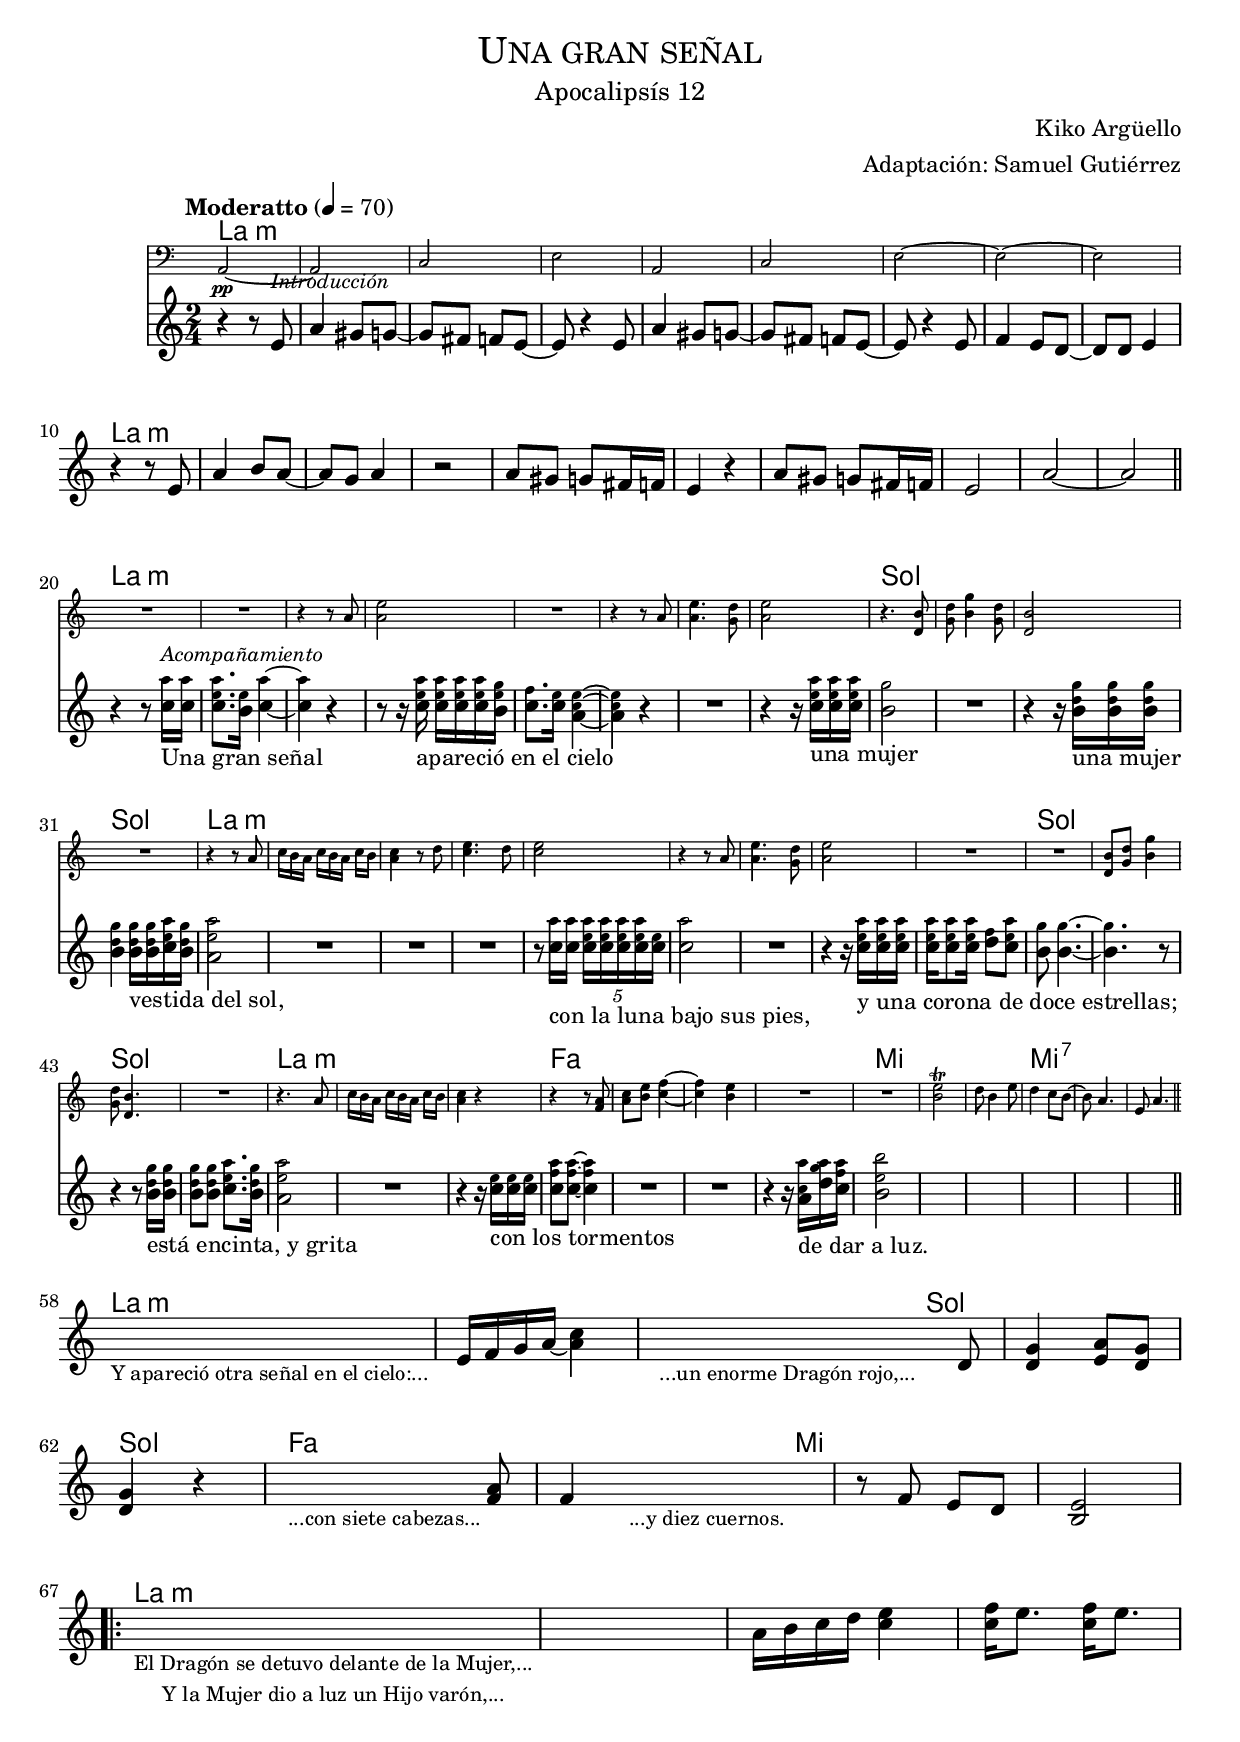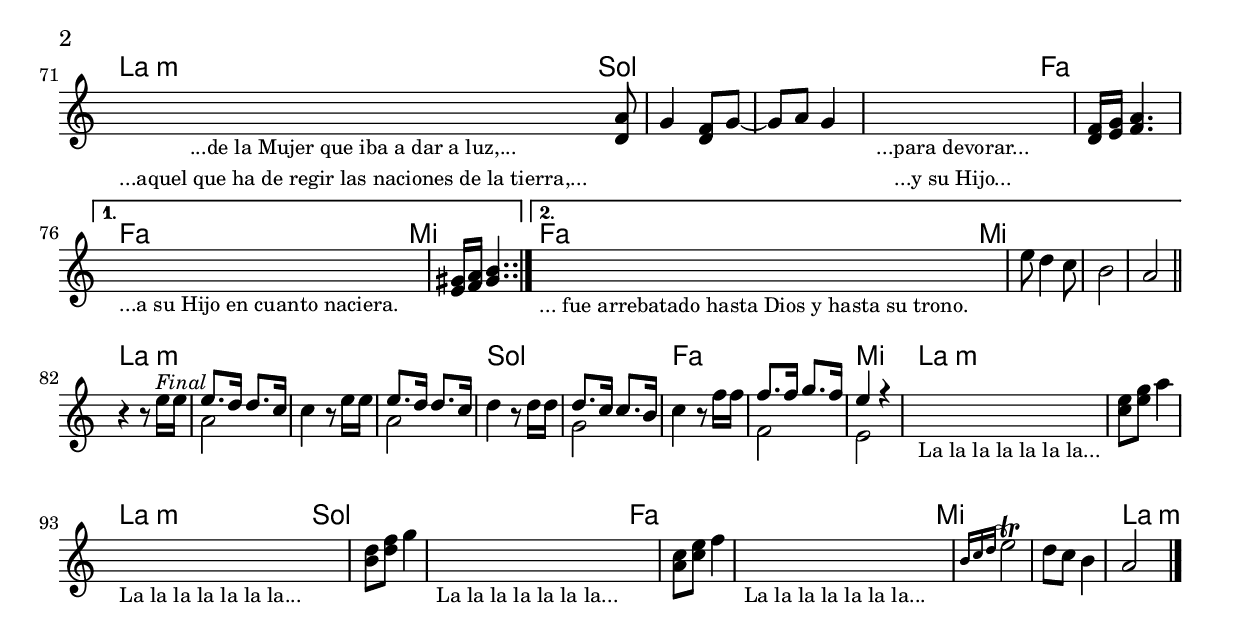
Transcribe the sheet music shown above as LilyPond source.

% Una gran señal - María Paloma Incorrupta
% by serachsam

\language "espanol"
\version "2.23.2"

% --- Global parameters
%particle = 0
%jump = \break
%time = 4

% --- Includes

title = "Una gran señal"
subtitle = "Apocalipsís 12"
subsubtitle = ""
autor = "Kiko Argüello"
arranger = "Adaptación: Samuel Gutiérrez"
other = ""
papper = "letter"
size = 20

global = {
  \tempo "Moderatto" 4 = 70
  \time 2/4
  \key la \minor

  s2*19
  \bar "||"
  s2*38
  \bar "||"
  s2*9
  \repeat volta 2 {
    s2*9
    \alternative { 
      {s2*2 }
      { s2*4 }
    }
  }
  \bar "||"
  s2*19
  \bar "|."
}

harmonies = \new ChordNames {
  \set ChordNames.midiInstrument = "church organ"
  \set ChordNames.midiMaximumVolume = #0.5
  \set chordChanges = ##t
  \chordmode {
    \italianChords
    la2:m |
    la2:m |
    la2:m |
    la2:m |
    la2:m |
    la2:m |
    la2:m |
    la2:m |
    la2:m |
    la2:m |
    la2:m |
    la2:m |
    la2:m |
    la2:m |
    la2:m |
    la2:m |
    la2:m |
    la2:m |
    la2:m |
    la2:m |
    la2:m |
    la2:m |
    la2:m |
    la2:m |
    la2:m |
    la2:m |
    la2:m |
    sol2 |
    sol2 |
    sol2 |
    sol2 |
    la2:m |
    la2:m |
    la2:m |
    la2:m |
    la2:m |
    la2:m |
    la2:m |
    la2:m |
    la2:m |
    sol2 |
    sol2 |
    sol2 |
    sol2 |
    la2:m |
    la2:m |
    la2:m |
    fa2 |
    fa2 |
    fa2 |
    fa2 |
    mi2 |
    mi2 |
    mi2 |
    mi2:7 |
    mi2:7 |
    mi2:7 |
    la2:m |
    la2:m |
    la4:m sol4 |
    sol2 |
    sol2 |
    fa2 |
    fa4. mi8 |
    mi2 |
    mi2 |
    la2:m |
    la2:m |
    la2:m |
    la2:m |
    la4:m sol4 |
    sol2 |
    sol2 |
    sol4 fa4 |
    fa2 |
    fa4 mi4 |
    mi2 |
    fa4 mi4 |
    mi2 |
    mi2 |
    mi2 |
    la2:m |
    la2:m |
    la2:m |
    la2:m |
    sol2 |
    sol2 |
    fa2 | 
    fa2 |
    mi2 |
    la2:m |
    la2:m |
    la4:m sol4 |
    sol2 |
    sol4 fa4 |
    fa2 |
    fa4 mi4 |
    mi2 |
    mi2 |
    la2:m |
  }
}

instrument = \relative do' {
  \compressEmptyMeasures
  \dynamicUp

  <<
    {
      r4 r8 mi8^\markup { \small \italic Introducción } | %2
      la4 sols8 sol8~ | %3
      sol8 fas8 fa8 mi8~ | %4
      mi8 r4 mi8 | %5
      la4 sols8 sol8~ | %6
      sol8 fas8 fa8 mi8~ | %7
      mi8 r4 mi8 | %8
      fa4 mi8 re8~ | %9
      re8 re8 mi4 | %10
    }
    \new Staff \with {
      \remove "Time_signature_engraver"
      alignAboveContext = "main"
      \magnifyStaff #2/3
      \override VerticalAxisGroup.default-staff-staff-spacing = #'((basic-distance . 6) (padding . -10))
    } {
      \set Staff.midiInstrument = #"bassoon"
      \clef bass
      la,,2\pp~ |
      la2 |
      do2 |
      mi2 |
      la,2 |
      do2 |
      mi2~ |
      mi2~ |
      mi2 |
    }
  >>
  \break
  r4 r8 mi'8 | %11
  la4 si8 la8~ | %12
  la8 sol8 la4 |%13
  r2 | %14
  la8 sols8 sol8 fas16 fa | %15
  mi4 r4 | %16
  la8 sols8 sol8 fas16 fa | %17
  mi2 la2~ | %18
  la2 | \break %19
  <<
    {
      r4 r8 <do \tweak font-size -3 la'>16_\markup{ "Una gran señal" }^\markup { \small \italic Acompañamiento } <do \tweak font-size -3 la'> |
      <do \tweak font-size -3 mi \tweak font-size -3 la>8. <si \tweak font-size -3 mi>16 <do \tweak font-size -3 la'>4~ |
      <do \tweak font-size -3 la'>4 r |
      r8 r16 <do \tweak font-size -3 mi \tweak font-size -3 la>_\markup{ "apareció en el cielo" } <do \tweak font-size -3 mi \tweak font-size -3 la> <do \tweak font-size -3 mi \tweak font-size -3 la> <do \tweak font-size -3 mi \tweak font-size -3 la> <si \tweak font-size -3 mi \tweak font-size -3 sol> |
      <do \tweak font-size -3 fa>8. <do \tweak font-size -3 mi>16 <la \tweak font-size -3 do \tweak font-size -3 mi>4~ |
      <la \tweak font-size -3 do \tweak font-size -3 mi>4 r |
      R2 |
      r4 r16 <do \tweak font-size -3 mi \tweak font-size -3 la>_\markup{ "una mujer" } <do \tweak font-size -3 mi \tweak font-size -3 la> <do \tweak font-size -3 mi \tweak font-size -3 la> |
      <si \tweak font-size -3 sol'>2 |
      R2 |
      r4 r16 <si \tweak font-size -3 re \tweak font-size -3 sol>_\markup{ "una mujer" } <si \tweak font-size -3 re \tweak font-size -3 sol> <si \tweak font-size -3 re \tweak font-size -3 sol> |
      <si \tweak font-size -3 re \tweak font-size -3 sol>4 <si \tweak font-size -3 re \tweak font-size -3 sol>16_\markup{ "vestida del sol," } <si \tweak font-size -3 re \tweak font-size -3 sol> <do \tweak font-size -3 mi \tweak font-size -3 la> <si \tweak font-size -3 re \tweak font-size -3 sol> |
      <la \tweak font-size -3 mi' \tweak font-size -3 la>2 |
      R2 |
      R2 |
      R2 |
      r8 <do \tweak font-size -3 la'>16_\markup{ "con la luna bajo sus pies," } <do \tweak font-size -3 la'> \tuplet 5/4 {<do \tweak font-size -3 mi \tweak font-size -3 la> <do \tweak font-size -3 mi \tweak font-size -3 la> <do \tweak font-size -3 mi \tweak font-size -3 la> <do \tweak font-size -3 mi \tweak font-size -3 la> <do \tweak font-size -3 mi>} |
      <do \tweak font-size -3 la'>2 |
      R2 |
      r4 r16 <do \tweak font-size -3 mi \tweak font-size -3 la>_\markup{ "y una corona de doce estrellas;" } <do \tweak font-size -3 mi \tweak font-size -3 la> <do \tweak font-size -3 mi \tweak font-size -3 la> |
      <do \tweak font-size -3 mi \tweak font-size -3 la>16 <do \tweak font-size -3 mi \tweak font-size -3 la>8 <do \tweak font-size -3 mi \tweak font-size -3 la>16 <re \tweak font-size -3 fa>8 <do \tweak font-size -3 mi \tweak font-size -3 la> |
      <si \tweak font-size -3 sol'>8 <si \tweak font-size -3 sol'>4.~ |
      <si \tweak font-size -3 sol'>4. r8 |
      r4 r8 <si \tweak font-size -3 re \tweak font-size -3 sol>16_\markup{ "está encinta, y grita" } <si \tweak font-size -3 re \tweak font-size -3 sol> |
      <si \tweak font-size -3 re \tweak font-size -3 sol>8 <si \tweak font-size -3 re \tweak font-size -3 sol> <do \tweak font-size -3 mi \tweak font-size -3 la>8. <si \tweak font-size -3 re \tweak font-size -3 sol>16 |
      <la \tweak font-size -3 mi' \tweak font-size -3 la>2 |
      R2 |
      r4 r16 <do \tweak font-size -3 mi>_\markup{ "con los tormentos" } <do \tweak font-size -3 mi> <do \tweak font-size -3 mi> |
      <do \tweak font-size -3 fa \tweak font-size -3 la>8 <do \tweak font-size -3 fa \tweak font-size -3 la>~ <do \tweak font-size -3 fa \tweak font-size -3 la>4 |
      R2 |
      R2 |
      r4 r16 <la \tweak font-size -3 do \tweak font-size -3 la'>_\markup{ "de dar a luz." } <re \tweak font-size -3 sol \tweak font-size -3 la> <do \tweak font-size -3 fa \tweak font-size -3 la> |
      <si \tweak font-size -3 mi \tweak font-size -3 si'>2 |
    }
    \new Staff \with {
      \remove "Time_signature_engraver"
      alignAboveContext = "main"
      \magnifyStaff #2/3
    } {
      \set Staff.midiInstrument = #"oboe"
      R2 |
      R2 |
      r4 r8 la |
      <la mi'>2 |
      R2 |
      r4 r8 la |
      <la mi'>4. <sol re'>8 | %20
      <la mi'>2 | %21
      r4. <re, si'>8 |
      <sol re'>8 <si sol'>4 <sol re'>8 | %22
      <re si'>2 | %23
      R2 |
      r4 r8 la'8 | %24
      do16[ si la] do[ si la] do si | %25
      <la do>4 r8 re | %26
      <do mi>4. re8 |
      <do mi>2 |
      r4 r8 la | %27
      <la mi'>4. <sol re'>8 | %28
      <la mi'>2 | %29
      R2 |
      R2 |
      <re, si'>8 <sol re'>8 <si sol'>4 |
      <sol re'>8 <re si'>4. | %23
      R2 |
      r4. la'8 | %32
      do16[ si la] do[ si la] do si | %33
      <la do>4 r | %34
      r4 r8 <fa la> |
      <la do>8 <si mi> <do fa>4~ |%35
      <do fa>4 <si mi> |
      R2 |
      R2 |
      <si mi>2\trill |
      re8 si4 mi8 |
      re4 do8 si~ |%36
      si8 la4. | %37
      mi8 la4. |
    }
  >>
  \break
  \textLengthOn
  s2_\markup \center-column { \small "Y apareció otra señal en el cielo:..." } |
  \textLengthOff
  mi16 fa sol la~ <la do>4 | %39
  \textLengthOn
  s4._\markup \center-column { \small "...un enorme Dragón rojo,..." } re,8 | %40
  \textLengthOff
  <re sol>4 <mi la>8 <re sol>8 | %41
  <re sol>4 r | %42
  \textLengthOn
  s4._\markup \center-column { \small "...con siete cabezas..." } <fa la>8 | %43
  \textLengthOff
  \textLengthOn
  fa4 s4_\markup \center-column { \small "...y diez cuernos." } | %44
  \textLengthOff
  r8 fa mi re | %46
  <si mi>2 | %47
  \break
  \textLengthOn
  s1_\markup {
    \center-column {
      \small "El Dragón se detuvo delante de la Mujer,..."
      \small "Y la Mujer dio a luz un Hijo varón,..."
    }
  } |
  \textLengthOff
  la'16 si do re <do mi>4 | %48
  <do fa>16 mi8. <do fa>16 mi8. | %49
  \textLengthOn
  s4._\markup {
    \center-column {
      \small "...de la Mujer que iba a dar a luz,..."
      \small "...aquel que ha de regir las naciones de la tierra,..."
    }
  } <re, la'>8 | %50
  \textLengthOff
  sol4 <re fa>8 sol8~ |%51
  sol8 la8 sol4 | %52
  \textLengthOn
  s2_\markup {
    \center-column {
      \small "...para devorar..."
      \small "...y su Hijo..."
    }
  } |
  \textLengthOff
  <re fa>16 <mi sol> <fa la>4. | %53
  \textLengthOn
  s2_\markup { \center-column { \small "...a su Hijo en cuanto naciera." }} |
  \textLengthOff
  <mi sols>16 <fa la> <sols si>4. | %54
  \textLengthOn
  s2_\markup { \center-column { \small "... fue arrebatado hasta Dios y hasta su trono." }} |
  \textLengthOff
  mi'8 re4 do8 |
  si2 |
  la2 | \break
  r4 r8 mi'16^\markup { \small \italic Final } mi |
  <<
    {mi8. re16 re8. do16} 
    \\
    {la2}
  >> | %55
  do4 r8 mi16 mi | %56
  <<
    {mi8. re16 re8. do16}
    \\
    {la2}
  >> | %57
  re4 r8 re16 re | %58
  <<
    {re8. do16 do8. si16}
    \\
    {sol2}
  >> | %59
  do4 r8 fa16 fa | %60
  <<
    {fa8. fa16 sol8. fa16}
    \\
    {fa,2}
  >> | %61
  <<
    {mi'4 r}
    \\
    {mi,2}
  >> | %62
  \textLengthOn
  s2_\markup \center-column { \small "La la la la la la la..." } |
  \textLengthOff
  <do' mi>8 <mi sol> la4 | %63
  \textLengthOn
  s2_\markup \center-column { \small "La la la la la la la..." } |
  \textLengthOff
  <re, si>8 <re fa> sol4 | %64
  \textLengthOn
  s2_\markup \center-column { \small "La la la la la la la..." } |
  \textLengthOff
  <la, do>8 <do mi> fa4 | %65
  \textLengthOn
  s2_\markup \center-column { \small "La la la la la la la..." } |
  \textLengthOff
  \grace { si,16[ do re] } mi2\trill | %66
  re8 do si4 | %67
  la2 | %68
}

% \include "metronome.ily"

% --- Global size
%#(set-global-staff-size \size)

% --- Header
\header {
  title = \markup{\medium \smallCaps \title}
  subtitle = \markup{\medium \subtitle}
  subsubtitle = \markup{\medium \subsubtitle}
  composer = \autor
  arranger = \markup {\right-column { \arranger \other}}
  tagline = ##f
  breakbefore = ##t
}

% --- Music

% --- Harmony

% --- Sheet 
\score {
  <<
    \harmonies
    \new Staff = "main" {
      <<
        %\set Staff.instrumentName = "Instrument"
        \set Staff.midiInstrument = #"oboe"
        %\set Staff.midiMaximumVolume = #1.5
        << \global \instrument >>
      >>
    }
  >>
  \layout {}
  \midi {}
}

% --- Paper
\paper {
  #(set-default-paper-size "letter")
  page-breaking = #ly:page-turn-breaking
  %indent=3.5\cm
}